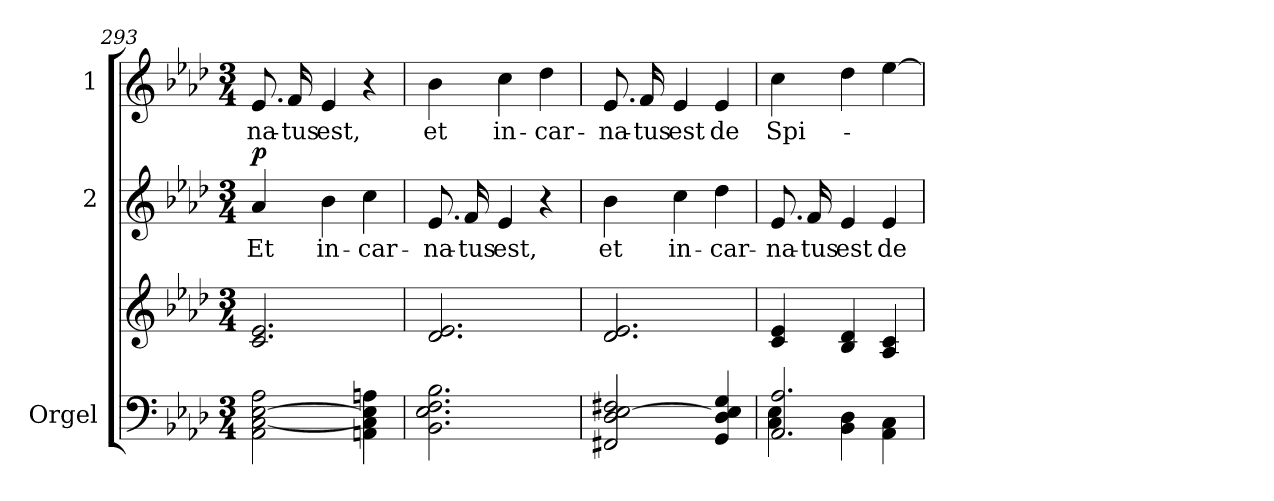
**kern	**kern	**kern	**text	**dynam	**kern	**text
*part3	*part3	*part2	*part2	*part2	*part1	*part1
*staff4	*staff3	*staff2	*staff2	*staff2	*staff1	*staff1
*I"Orgel	*	*I"2	*	*	*I"1	*
*I'Org.	*	*	*	*	*	*
*clefF4	*clefG2	*clefG2	*	*	*clefG2	*
*k[b-e-a-d-]	*k[b-e-a-d-]	*k[b-e-a-d-]	*	*	*k[b-e-a-d-]	*
*A-:	*A-:	*A-:	*	*	*A-:	*
*M3/4	*M3/4	*M3/4	*	*	*M3/4	*
=293	=293	=293	=293	=293	=293	=293
!	!	!	!LO:LY:b	!LO:DY:a	!	!LO:LY:b
2AA-\ [2C\ [2E-\ 2A-\	2.c/ 2.e-/	4a-/	Et	p	8.e-/	-na-
!	!	!	!	!	!	!LO:LY:b
.	.	.	.	.	16f/	-tus
!	!	!	!LO:LY:b	!	!	!LO:LY:b
.	.	4b-\	in-	.	4e-/	est,
!	!	!	!LO:LY:b	!	!	!
4AAn\ 4C\] 4E-\] 4An\	.	4cc\	-car-	.	4r	.
=294	=294	=294	=294	=294	=294	=294
!	!	!	!LO:LY:b	!	!	!LO:LY:b
2.BB-\ 2.E-\ 2.F\ 2.B-\	2.d-/ 2.e-/	8.e-/	-na-	.	4b-\	et
!	!	!	!LO:LY:b	!	!	!
.	.	16f/	-tus	.	.	.
!	!	!	!LO:LY:b	!	!	!LO:LY:b
.	.	4e-/	est,	.	4cc\	in-
!	!	!	!	!	!	!LO:LY:b
.	.	4r	.	.	4dd-\	-car-
!!LO:PB:g=z
=295	=295	=295	=295	=295	=295	=295
!	!	!	!LO:LY:b	!	!	!LO:LY:b
2FF#X/ 2D-/ [2E-/ 2F#X/	2.d-/ 2.e-/	4b-\	et	.	8.e-/	-na-
!	!	!	!	!	!	!LO:LY:b
.	.	.	.	.	16f/	-tus
!	!	!	!LO:LY:b	!	!	!LO:LY:b
.	.	4cc\	in-	.	4e-/	est
!	!	!	!LO:LY:b	!	!	!LO:LY:b
4GG/ 4D-/ 4E-/] 4G/	.	4dd-\	-car-	.	4e-/	de
=296	=296	=296	=296	=296	=296	=296
*^	*	*	*	*	*	*
!	!	!	!	!LO:LY:b	!	!	!LO:LY:b
2.AA-/ 2.A-/	4C\ 4E-\	4c/ 4e-/	8.e-/	-na-	.	4cc\	Spi-
!	!	!	!	!LO:LY:b	!	!	!
.	.	.	16f/	-tus	.	.	.
!	!	!	!	!LO:LY:b	!	!	!
.	4BB-\ 4D-\	4B-/ 4d-/	4e-/	est	.	4dd-\	.
!	!	!	!	!LO:LY:b	!	!	!
.	4AA-\ 4C\	4A-/ 4c/	4e-/	de	.	[4ee-\	.
*v	*v	*	*	*	*	*	*
=	=	=	=	=	=	=
*-	*-	*-	*-	*-	*-	*-
